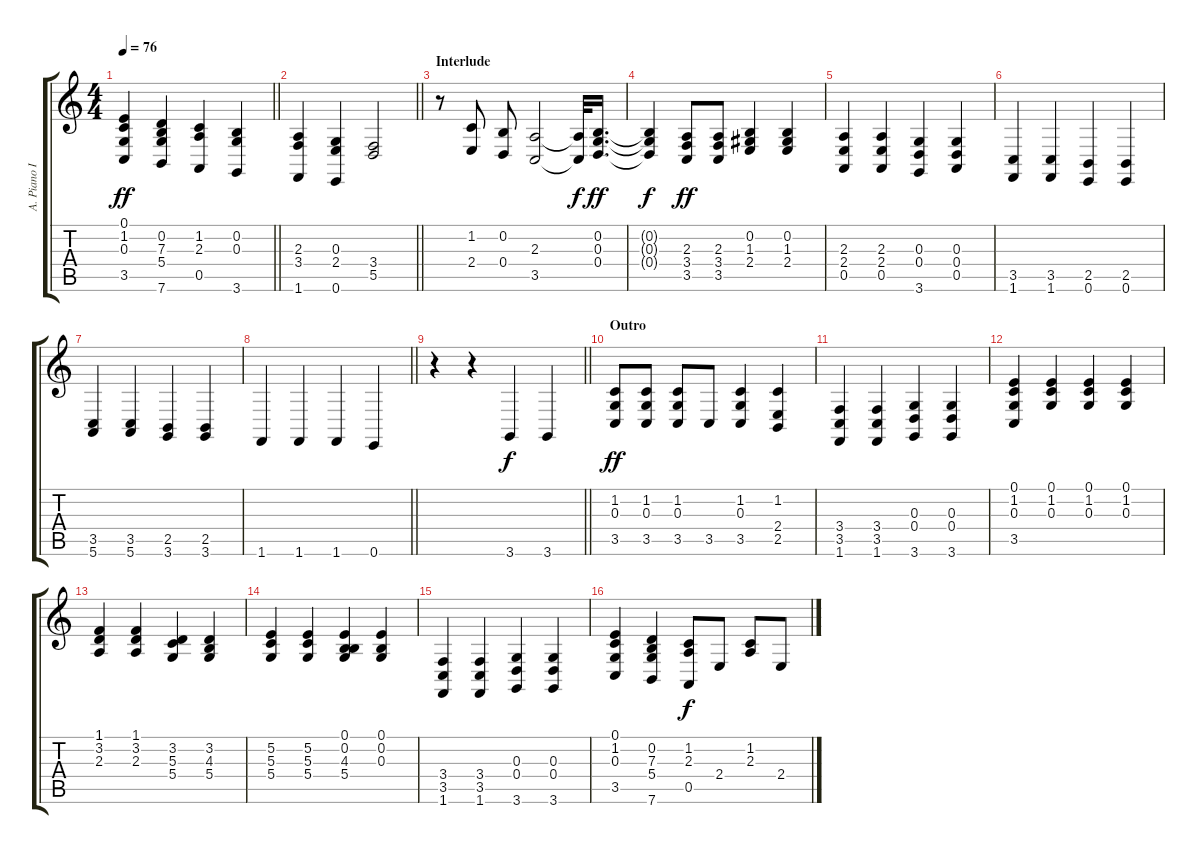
\track ("A. Piano II" "A. Piano I") {instrument acousticgrandpiano}
\staff {score tabs}
\tuning (E4 B3 G3 D3 A2 E2) {hide}
\ts (4 4)
\tempo 76
\clef g2
\barLineRight lightlight
\ks c
(0.1 1.2 0.3 3.5).4{dy ff} (0.2 7.3 5.4 7.6).4 (1.2 2.3 0.5).4 (0.2 0.3 3.6).4 |
\barLineRight lightlight
(2.3 3.4 1.6).4 (0.3 2.4 0.6).4 (3.4 5.5).2 |
\section ("" "Interlude")
r.8 (1.2 2.4).8 (0.2 0.4).8 (2.3 3.5).2 (2.3{t} 3.5{t}).32{dy f} (0.2 0.3 0.4).16{d dy ff} |
(0.2{t} 0.3{t} 0.4{t}).4{dy f} (2.3 3.4 3.5).8{dy ff} (2.3 3.4 3.5).8 (0.2 1.3 2.4).4 (0.2 1.3 2.4).4 |
(2.3 2.4 0.5).4 (2.3 2.4 0.5).4 (0.3 0.4 3.6).4 (0.3 0.4 0.5).4 |
(3.5 1.6).4 (3.5 1.6).4 (2.5 0.6).4 (2.5 0.6).4 |
(3.5 5.6).4 (3.5 5.6).4 (2.5 3.6).4 (2.5 3.6).4 |
\barLineRight lightlight
1.6.4 1.6.4 1.6.4 0.6.4 |
\barLineRight lightlight
r.4 r.4 3.6.4{dy f} 3.6.4 |
\section ("" "Outro")
(1.2 0.3 3.5).8{dy ff} (1.2 0.3 3.5).8 (1.2 0.3 3.5).8 3.5.8 (1.2 0.3 3.5).4 (1.2 2.4 2.5).4 |
(3.4 3.5 1.6).4 (3.4 3.5 1.6).4 (0.3 0.4 3.6).4 (0.3 0.4 3.6).4 |
(0.1 1.2 0.3 3.5).4 (0.1 1.2 0.3).4 (0.1 1.2 0.3).4 (0.1 1.2 0.3).4 |
(1.1 3.2 2.3).4 (1.1 3.2 2.3).4 (3.2 5.3 5.4).4 (3.2 4.3 5.4).4 |
(5.2 5.3 5.4).4 (5.2 5.3 5.4).4 (0.1 0.2 4.3 5.4).4 (0.1 0.2 0.3).4 |
(3.4 3.5 1.6).4 (3.4 3.5 1.6).4 (0.3 0.4 3.6).4 (0.3 0.4 3.6).4 |
(0.1 1.2 0.3 3.5).4 (0.2 7.3 5.4 7.6).4 (1.2 2.3 0.5).8{dy f} 2.4.8 (1.2 2.3).8 2.4.8
